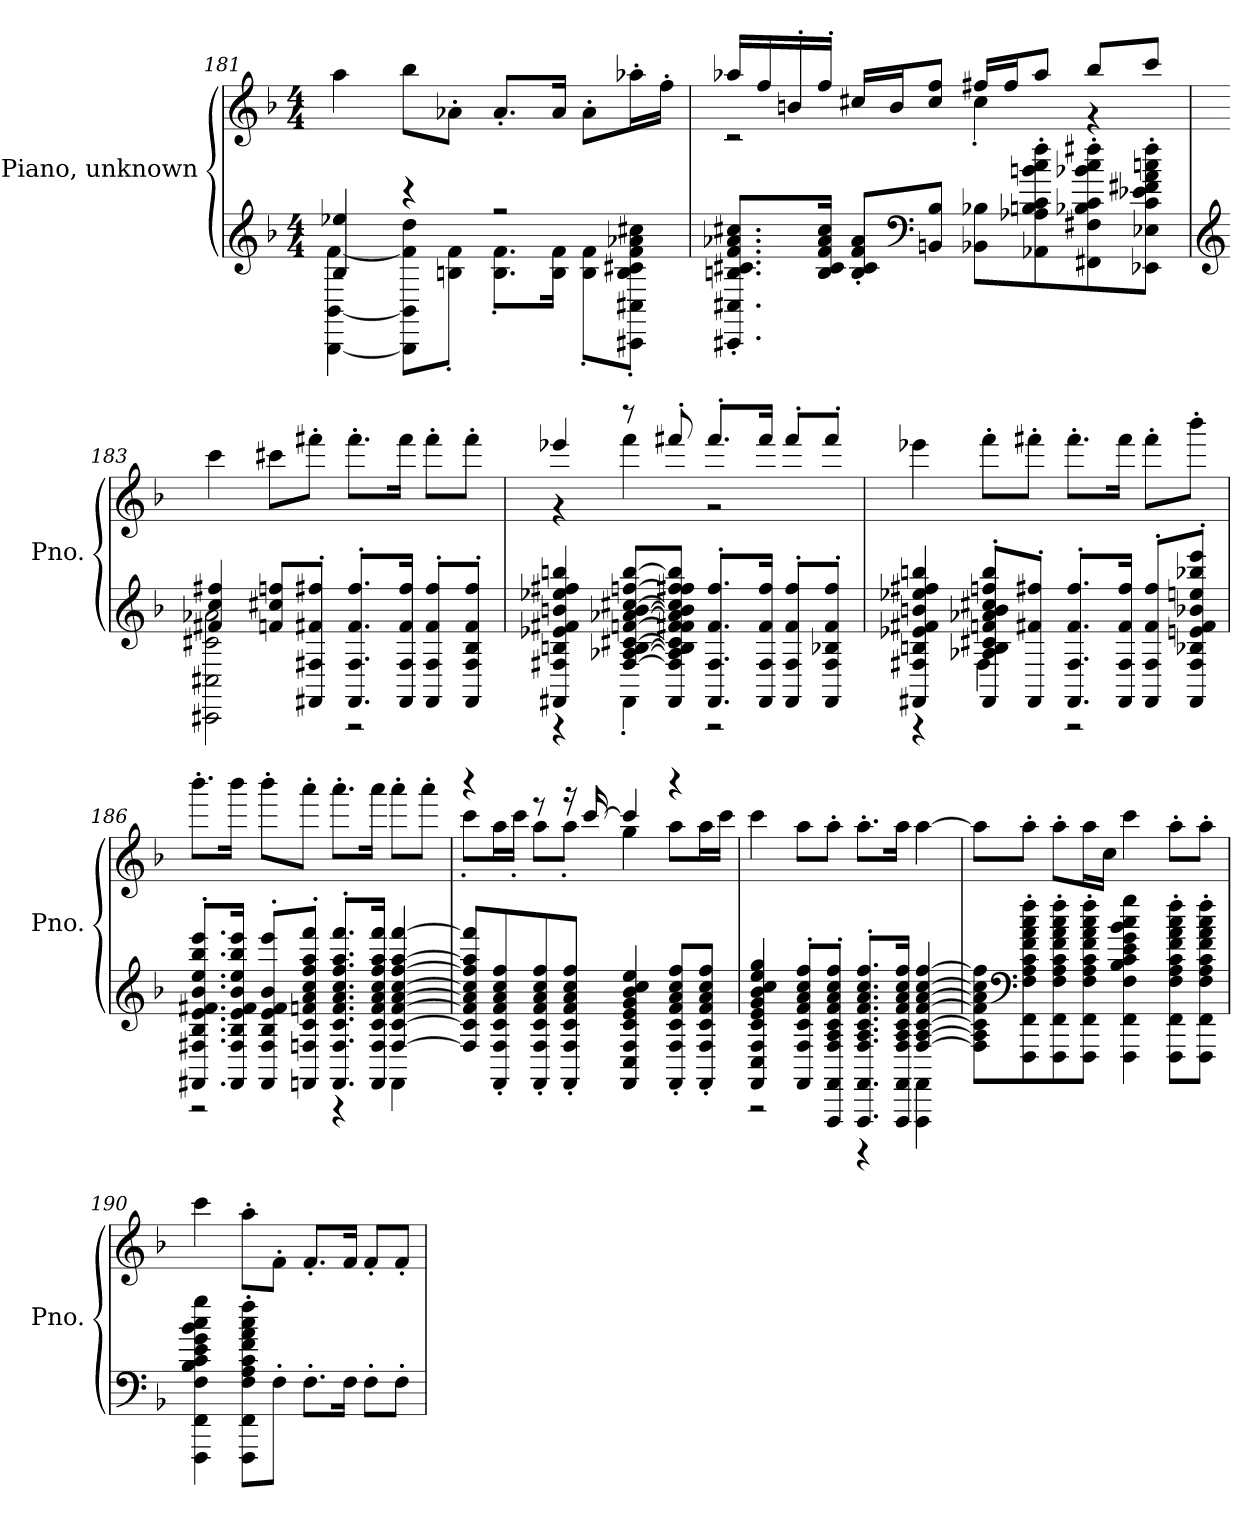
**kern	**kern
*part1	*part1
*staff2	*staff1
*I"Piano, unknown	*
*I'Pno.	*
*clefG2	*clefG2
*k[b-]	*k[b-]
*M4/4	*M4/4
=181	=181
*^	*
4B-/ 4ee-X/	[4BBB-\ [4BB-\ [4f\	4aa\
4r	8BBB-\] 8BB-\] 8f\] 8dd\L	8bb-\L
.	8Bn\' 8f\'J	8a-X'\J
2r	8.B\' 8.f\'L	8.a-'/L
.	16B\ 16f\Jk	16a-/Jk
.	8B\' 8f\'L	8a-'\L
.	8CC#X\' 8C#X\' 8B\' 8c#X\' 8f\' 8a-X\' 8cc#X\'J	16aa-X'\L
.	.	16ff'\JJ
*v	*v	*
!!LO:LB:g=z
=182	=182
*	*^
8.CC#X/' 8.C#X/' 8.Bn/' 8.c#X/' 8.f/' 8.a-X/' 8.cc#X/'L	16aa-X/LL	2r
.	16ff/	.
.	16bn'/	.
16B/ 16c#/ 16f/ 16a-/ 16cc#/Jk	16ff'/JJ	.
8B/' 8c#/' 8f/' 8a-/'L	16cc#X/LL	.
.	16b/J	.
*clefF4	*	*
8BBn/ 8B/J	8cc#/ 8ff/J	.
8BB-X\ 8B-X\L	16ff#X/LL	4cc#'\
.	16ff#/J	.
8AA-X\' 8A-X\' 8Bn\' 8c#\' 8bn\' 8cc#\' 8ff\'	8aa-/J	.
8FF#X\' 8F#X\' 8B-X\' 8c#\' 8b-X\' 8cc#\' 8ff#X\'	8bb-/L	4r
8EE-X\' 8E-X\' 8c#\' 8e-X\' 8f#X\' 8a-\' 8ccn\' 8ff#\'J	8ccc/J	.
*	*v	*v
=183	=183
*clefG2	*
*^	*
4f#X/ 4cc/ 4ff#X/	2CC#X\ 2C#X\ 2c#X\ 2a-X\	4ccc\
8fn/ 8cc#X/ 8ffn/L	.	8ccc#X\L
8FF#X/' 8F#X/' 8f#X/' 8ff#X/'J	.	8fff#X'\J
8.FF#/' 8.F#/' 8.f#/' 8.ff#/'L	2r	8.fff#'\L
16FF#/ 16F#/ 16f#/ 16ff#/Jk	.	16fff#\Jk
8FF#/' 8F#/' 8f#/' 8ff#/'L	.	8fff#'\L
8FF#/' 8F#/' 8B-/' 8f#/' 8ff#/'J	.	8fff#'\J
!!LO:LB:g=z
=184	=184	=184
*	*	*^
4FF#X/ 4F#X/ 4Bn/ 4e-X/ 4f#X/ 4bn/ 4ee-X/ 4ff#X/ 4bbn/	4r	4eee-X/	4r
[8F#/ [8A-X/ [8B/ [8c#X/ [8fn/ [8a-X/ [8b/ [8cc#X/ [8ffn/ [8bb/L	4FF#'\	8r	4fff\
8FF#/ 8F#/] 8A-/] 8B/] 8c#/] 8f/] 8f#X/ 8a-/] 8b/] 8cc#/] 8ff/] 8ff#X/ 8bb/]J	.	8fff#X'/	.
8.FF#/' 8.F#/' 8.f#/' 8.ff#/'L	2r	8.fff#'/L	2r
16FF#/ 16F#/ 16f#/ 16ff#/Jk	.	16fff#/Jk	.
8FF#/' 8F#/' 8f#/' 8ff#/'L	.	8fff#'/L	.
8FF#/' 8F#/' 8B-X/' 8f#/' 8ff#/'J	.	8fff#'/J	.
*	*	*v	*v
=185	=185	=185
4FF#X/ 4F#X/ 4Bn/ 4e-X/ 4f#X/ 4bn/ 4ee-X/ 4ff#X/ 4bbn/	4r	4eee-X\
8FF#/' 8A-X/' 8B/' 8c#X/' 8fn/' 8a-X/' 8b/' 8cc#X/' 8ffn/' 8bb/'L	4F#\	8fff'\L
8FF#/' 8f#X/' 8ff#X/'J	.	8fff#X'\J
8.FF#/' 8.F#/' 8.f#/' 8.ff#/'L	2r	8.fff#'\L
16FF#/ 16F#/ 16f#/ 16ff#/Jk	.	16fff#\Jk
8FF#/' 8F#/' 8f#/' 8ff#/'L	.	8fff#'\L
8FF#/' 8F#/' 8B-X/' 8en/' 8f#/' 8b-X/' 8een/' 8bb-X/' 8eee/'J	.	8bbb-'\J
!!LO:LB:g=z
=186	=186	=186
8.FF#X/' 8.F#X/' 8.B-/' 8.e/' 8.f#X/' 8.b-/' 8.ee/' 8.bb-/' 8.eee/'L	2r	8.bbb-'\L
16FF#/ 16F#/ 16B-/ 16e/ 16f#/ 16b-/ 16ee/ 16bb-/ 16eee/Jk	.	16bbb-\Jk
8FF#/' 8F#/' 8B-/' 8e/' 8f#/' 8b-/' 8eee/'L	.	8bbb-'\L
8FFn/' 8Fn/' 8c/' 8fn/' 8a/' 8cc/' 8ff/' 8aa/' 8fff/'J	.	8aaa'\J
8.FF/' 8.F/' 8.c/' 8.f/' 8.a/' 8.cc/' 8.ff/' 8.aa/' 8.fff/'L	4r	8.aaa'\L
16FF/ 16F/ 16c/ 16f/ 16a/ 16cc/ 16ff/ 16aa/ 16fff/Jk	.	16aaa\Jk
[4F/ [4c/ [4f/ [4a/ [4cc/ [4ff/ [4aa/ [4fff/	4FF\	8aaa'\L
.	.	8aaa'\J
*v	*v	*
=187	=187
*	*^
8F/] 8c/] 8f/] 8a/] 8cc/] 8ff/] 8aa/] 8fff/]L	4r	8ccc'\L
8FF/' 8F/' 8c/' 8f/' 8a/' 8cc/' 8ff/'	.	16aa\L
.	.	16ccc'\JJ
8FF/' 8F/' 8c/' 8f/' 8a/' 8cc/' 8ff/'	8r	8aa\L
8FF/' 8F/' 8c/' 8f/' 8a/' 8cc/' 8ff/'J	16r	8aa'\J
.	[16ccc/	.
4FF/ 4C/ 4F/ 4c/ 4e/ 4g/ 4b-/ 4cc/ 4ee/	4ccc/]	4gg\
8FF/' 8F/' 8c/' 8f/' 8a/' 8cc/' 8ff/'L	4r	8aa\L
8FF/' 8F/' 8c/' 8f/' 8a/' 8cc/' 8ff/'J	.	16aa\L
.	.	16ccc\JJ
*	*v	*v
=188	=188
*^	*
4FF/ 4C/ 4F/ 4c/ 4e/ 4g/ 4b-/ 4cc/ 4ee/ 4gg/	2r	4ccc\
8FF/' 8F/' 8c/' 8f/' 8a/' 8cc/' 8ff/'L	.	8aa\L
8FFF/' 8FF/' 8F/' 8A/' 8c/' 8f/' 8a/' 8cc/' 8ff/'J	.	8aa'\J
8.FFF/' 8.FF/' 8.F/' 8.A/' 8.c/' 8.f/' 8.a/' 8.cc/' 8.ff/'L	4r	8.aa'\L
16FFF/ 16FF/ 16F/ 16A/ 16c/ 16f/ 16a/ 16cc/ 16ff/Jk	.	16aa\Jk
[4F/ [4A/ [4c/ [4f/ [4a/ [4cc/ [4ff/	4FFF\ 4FF\	[4aa\
*v	*v	*
!!LO:PB:g=z
=189	=189
8F\] 8A\] 8c\] 8f\] 8a\] 8cc\] 8ff\]L	8aa\L]
*clefF4	*
8FFF\' 8FF\' 8F\' 8A\' 8c\' 8f\' 8a\' 8cc\' 8ff\'	8aa'\J
8FFF\' 8FF\' 8F\' 8A\' 8c\' 8f\' 8a\' 8cc\' 8ff\'	8aa'\L
8FFF\' 8FF\' 8F\' 8A\' 8c\' 8f\' 8a\' 8cc\' 8ff\'J	16aa\L
.	16cc\JJ
4FFF\ 4FF\ 4F\ 4B-\ 4c\ 4e\ 4g\ 4b-\ 4cc\ 4gg\	4ccc\
8FFF\' 8FF\' 8F\' 8A\' 8c\' 8f\' 8a\' 8cc\' 8ff\'L	8aa'\L
8FFF\' 8FF\' 8F\' 8A\' 8c\' 8f\' 8a\' 8cc\' 8ff\'J	8aa'\J
=190	=190
4FFF\ 4FF\ 4F\ 4B-\ 4c\ 4e\ 4g\ 4b-\ 4cc\ 4gg\	4ccc\
8FFF\' 8FF\' 8F\' 8A\' 8c\' 8f\' 8a\' 8cc\' 8ff\'L	8aa'\L
8F'\J	8f'\J
8.F'\L	8.f'/L
16F\Jk	16f/Jk
8F'\L	8f'/L
8F'\J	8f'/J
=	=
*-	*-
